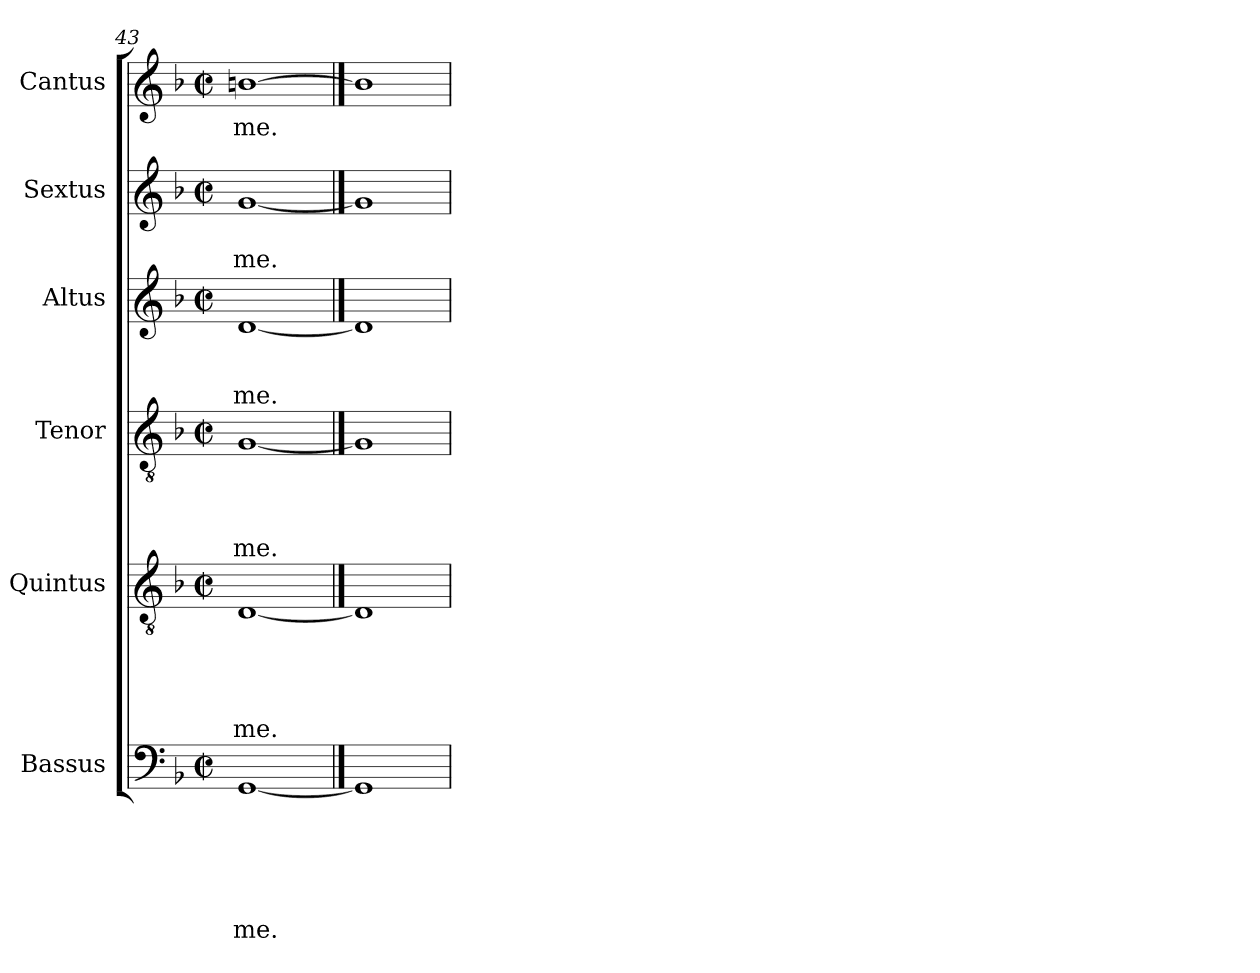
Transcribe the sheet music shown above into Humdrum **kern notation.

**kern	**text	**text	**text	**text	**text	**text	**kern	**text	**text	**text	**text	**text	**kern	**text	**text	**text	**text	**kern	**text	**text	**text	**kern	**text	**text	**kern	**text
*part6	*part6	*part6	*part6	*part6	*part6	*part6	*part5	*part5	*part5	*part5	*part5	*part5	*part4	*part4	*part4	*part4	*part4	*part3	*part3	*part3	*part3	*part2	*part2	*part2	*part1	*part1
*staff6	*staff6	*staff6	*staff6	*staff6	*staff6	*staff6	*staff5	*staff5	*staff5	*staff5	*staff5	*staff5	*staff4	*staff4	*staff4	*staff4	*staff4	*staff3	*staff3	*staff3	*staff3	*staff2	*staff2	*staff2	*staff1	*staff1
*I"Bassus	*	*	*	*	*	*	*I"Quintus	*	*	*	*	*	*I"Tenor	*	*	*	*	*I"Altus	*	*	*	*I"Sextus	*	*	*I"Cantus	*
*clefF4	*	*	*	*	*	*	*clefGv2	*	*	*	*	*	*clefGv2	*	*	*	*	*clefG2	*	*	*	*clefG2	*	*	*clefG2	*
*k[b-]	*	*	*	*	*	*	*k[b-]	*	*	*	*	*	*k[b-]	*	*	*	*	*k[b-]	*	*	*	*k[b-]	*	*	*k[b-]	*
*F:	*	*	*	*	*	*	*F:	*	*	*	*	*	*F:	*	*	*	*	*F:	*	*	*	*F:	*	*	*F:	*
*M2/2	*	*	*	*	*	*	*M2/2	*	*	*	*	*	*M2/2	*	*	*	*	*M2/2	*	*	*	*M2/2	*	*	*M2/2	*
*met(c|)	*	*	*	*	*	*	*met(c|)	*	*	*	*	*	*met(c|)	*	*	*	*	*met(c|)	*	*	*	*met(c|)	*	*	*met(c|)	*
=43	=43	=43	=43	=43	=43	=43	=43	=43	=43	=43	=43	=43	=43	=43	=43	=43	=43	=43	=43	=43	=43	=43	=43	=43	=43	=43
!	!	!	!	!	!	!LO:LY:b	!	!	!	!	!	!LO:LY:b	!	!	!	!	!LO:LY:b	!	!	!	!LO:LY:b	!	!	!LO:LY:b	!	!LO:LY:b
[1GG	.	.	.	.	.	me.	[1D	.	.	.	.	me.	[1G	.	.	.	me.	[1d	.	.	me.	[1g	.	me.	[1bn	me.
==44	==44	==44	==44	==44	==44	==44	==44	==44	==44	==44	==44	==44	==44	==44	==44	==44	==44	==44	==44	==44	==44	==44	==44	==44	==44	==44
1GG]	.	.	.	.	.	.	1D]	.	.	.	.	.	1G]	.	.	.	.	1d]	.	.	.	1g]	.	.	1b]	.
=	=	=	=	=	=	=	=	=	=	=	=	=	=	=	=	=	=	=	=	=	=	=	=	=	=	=
*-	*-	*-	*-	*-	*-	*-	*-	*-	*-	*-	*-	*-	*-	*-	*-	*-	*-	*-	*-	*-	*-	*-	*-	*-	*-	*-
